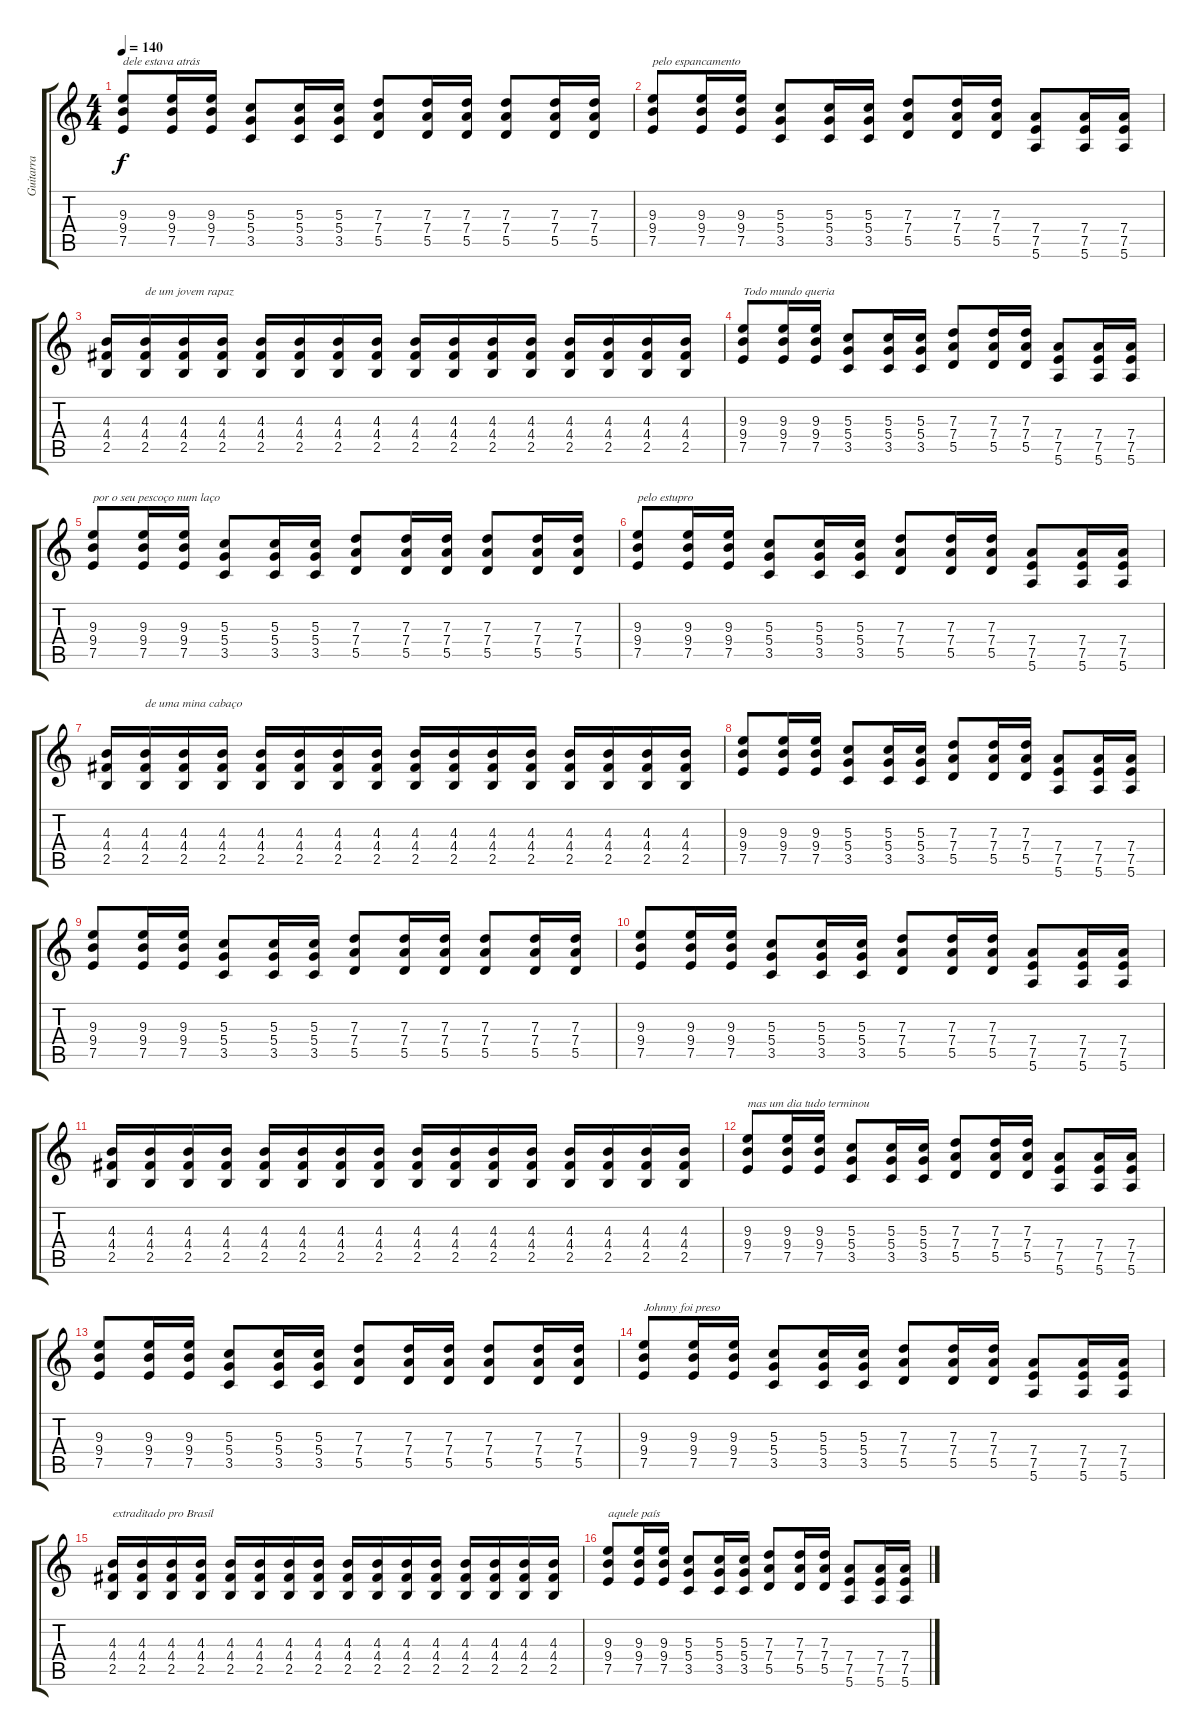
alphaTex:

\track ("Guitarra" "Guitarra") {instrument overdrivenguitar}
\staff {score tabs}
\tuning (E4 B3 G3 D3 A2 E2) {hide}
\ts (4 4)
\tempo 140
\clef g2
\ks c
(9.3 9.4 7.5).8{txt "dele estava atrás " dy f} (9.3 9.4 7.5).16 (9.3 9.4 7.5).16 (5.3 5.4 3.5).8 (5.3 5.4 3.5).16 (5.3 5.4 3.5).16 (7.3 7.4 5.5).8 (7.3 7.4 5.5).16 (7.3 7.4 5.5).16 (7.3 7.4 5.5).8 (7.3 7.4 5.5).16 (7.3 7.4 5.5).16 |
(9.3 9.4 7.5).8{txt "pelo espancamento "} (9.3 9.4 7.5).16 (9.3 9.4 7.5).16 (5.3 5.4 3.5).8 (5.3 5.4 3.5).16 (5.3 5.4 3.5).16 (7.3 7.4 5.5).8 (7.3 7.4 5.5).16 (7.3 7.4 5.5).16 (7.4 7.5 5.6).8 (7.4 7.5 5.6).16 (7.4 7.5 5.6).16 |
(4.3 4.4 2.5).16 (4.3 4.4 2.5).16{txt "de um jovem rapaz"} (4.3 4.4 2.5).16 (4.3 4.4 2.5).16 (4.3 4.4 2.5).16 (4.3 4.4 2.5).16 (4.3 4.4 2.5).16 (4.3 4.4 2.5).16 (4.3 4.4 2.5).16 (4.3 4.4 2.5).16 (4.3 4.4 2.5).16 (4.3 4.4 2.5).16 (4.3 4.4 2.5).16 (4.3 4.4 2.5).16 (4.3 4.4 2.5).16 (4.3 4.4 2.5).16 |
(9.3 9.4 7.5).8{txt "Todo mundo queria "} (9.3 9.4 7.5).16 (9.3 9.4 7.5).16 (5.3 5.4 3.5).8 (5.3 5.4 3.5).16 (5.3 5.4 3.5).16 (7.3 7.4 5.5).8 (7.3 7.4 5.5).16 (7.3 7.4 5.5).16 (7.4 7.5 5.6).8 (7.4 7.5 5.6).16 (7.4 7.5 5.6).16 |
(9.3 9.4 7.5).8{txt "por o seu pescoço num laço"} (9.3 9.4 7.5).16 (9.3 9.4 7.5).16 (5.3 5.4 3.5).8 (5.3 5.4 3.5).16 (5.3 5.4 3.5).16 (7.3 7.4 5.5).8 (7.3 7.4 5.5).16 (7.3 7.4 5.5).16 (7.3 7.4 5.5).8 (7.3 7.4 5.5).16 (7.3 7.4 5.5).16 |
(9.3 9.4 7.5).8{txt "pelo estupro "} (9.3 9.4 7.5).16 (9.3 9.4 7.5).16 (5.3 5.4 3.5).8 (5.3 5.4 3.5).16 (5.3 5.4 3.5).16 (7.3 7.4 5.5).8 (7.3 7.4 5.5).16 (7.3 7.4 5.5).16 (7.4 7.5 5.6).8 (7.4 7.5 5.6).16 (7.4 7.5 5.6).16 |
(4.3 4.4 2.5).16 (4.3 4.4 2.5).16{txt "de uma mina cabaço"} (4.3 4.4 2.5).16 (4.3 4.4 2.5).16 (4.3 4.4 2.5).16 (4.3 4.4 2.5).16 (4.3 4.4 2.5).16 (4.3 4.4 2.5).16 (4.3 4.4 2.5).16 (4.3 4.4 2.5).16 (4.3 4.4 2.5).16 (4.3 4.4 2.5).16 (4.3 4.4 2.5).16 (4.3 4.4 2.5).16 (4.3 4.4 2.5).16 (4.3 4.4 2.5).16 |
(9.3 9.4 7.5).8 (9.3 9.4 7.5).16 (9.3 9.4 7.5).16 (5.3 5.4 3.5).8 (5.3 5.4 3.5).16 (5.3 5.4 3.5).16 (7.3 7.4 5.5).8 (7.3 7.4 5.5).16 (7.3 7.4 5.5).16 (7.4 7.5 5.6).8 (7.4 7.5 5.6).16 (7.4 7.5 5.6).16 |
(9.3 9.4 7.5).8 (9.3 9.4 7.5).16 (9.3 9.4 7.5).16 (5.3 5.4 3.5).8 (5.3 5.4 3.5).16 (5.3 5.4 3.5).16 (7.3 7.4 5.5).8 (7.3 7.4 5.5).16 (7.3 7.4 5.5).16 (7.3 7.4 5.5).8 (7.3 7.4 5.5).16 (7.3 7.4 5.5).16 |
(9.3 9.4 7.5).8 (9.3 9.4 7.5).16 (9.3 9.4 7.5).16 (5.3 5.4 3.5).8 (5.3 5.4 3.5).16 (5.3 5.4 3.5).16 (7.3 7.4 5.5).8 (7.3 7.4 5.5).16 (7.3 7.4 5.5).16 (7.4 7.5 5.6).8 (7.4 7.5 5.6).16 (7.4 7.5 5.6).16 |
(4.3 4.4 2.5).16 (4.3 4.4 2.5).16 (4.3 4.4 2.5).16 (4.3 4.4 2.5).16 (4.3 4.4 2.5).16 (4.3 4.4 2.5).16 (4.3 4.4 2.5).16 (4.3 4.4 2.5).16 (4.3 4.4 2.5).16 (4.3 4.4 2.5).16 (4.3 4.4 2.5).16 (4.3 4.4 2.5).16 (4.3 4.4 2.5).16 (4.3 4.4 2.5).16 (4.3 4.4 2.5).16 (4.3 4.4 2.5).16 |
(9.3 9.4 7.5).8{txt "mas um dia tudo terminou"} (9.3 9.4 7.5).16 (9.3 9.4 7.5).16 (5.3 5.4 3.5).8 (5.3 5.4 3.5).16 (5.3 5.4 3.5).16 (7.3 7.4 5.5).8 (7.3 7.4 5.5).16 (7.3 7.4 5.5).16 (7.4 7.5 5.6).8 (7.4 7.5 5.6).16 (7.4 7.5 5.6).16 |
(9.3 9.4 7.5).8 (9.3 9.4 7.5).16 (9.3 9.4 7.5).16 (5.3 5.4 3.5).8 (5.3 5.4 3.5).16 (5.3 5.4 3.5).16 (7.3 7.4 5.5).8 (7.3 7.4 5.5).16 (7.3 7.4 5.5).16 (7.3 7.4 5.5).8 (7.3 7.4 5.5).16 (7.3 7.4 5.5).16 |
(9.3 9.4 7.5).8{txt "Johnny foi preso"} (9.3 9.4 7.5).16 (9.3 9.4 7.5).16 (5.3 5.4 3.5).8 (5.3 5.4 3.5).16 (5.3 5.4 3.5).16 (7.3 7.4 5.5).8 (7.3 7.4 5.5).16 (7.3 7.4 5.5).16 (7.4 7.5 5.6).8 (7.4 7.5 5.6).16 (7.4 7.5 5.6).16 |
(4.3 4.4 2.5).16{txt "extraditado pro Brasil"} (4.3 4.4 2.5).16 (4.3 4.4 2.5).16 (4.3 4.4 2.5).16 (4.3 4.4 2.5).16 (4.3 4.4 2.5).16 (4.3 4.4 2.5).16 (4.3 4.4 2.5).16 (4.3 4.4 2.5).16 (4.3 4.4 2.5).16 (4.3 4.4 2.5).16 (4.3 4.4 2.5).16 (4.3 4.4 2.5).16 (4.3 4.4 2.5).16 (4.3 4.4 2.5).16 (4.3 4.4 2.5).16 |
(9.3 9.4 7.5).8{txt "aquele país"} (9.3 9.4 7.5).16 (9.3 9.4 7.5).16 (5.3 5.4 3.5).8 (5.3 5.4 3.5).16 (5.3 5.4 3.5).16 (7.3 7.4 5.5).8 (7.3 7.4 5.5).16 (7.3 7.4 5.5).16 (7.4 7.5 5.6).8 (7.4 7.5 5.6).16 (7.4 7.5 5.6).16
